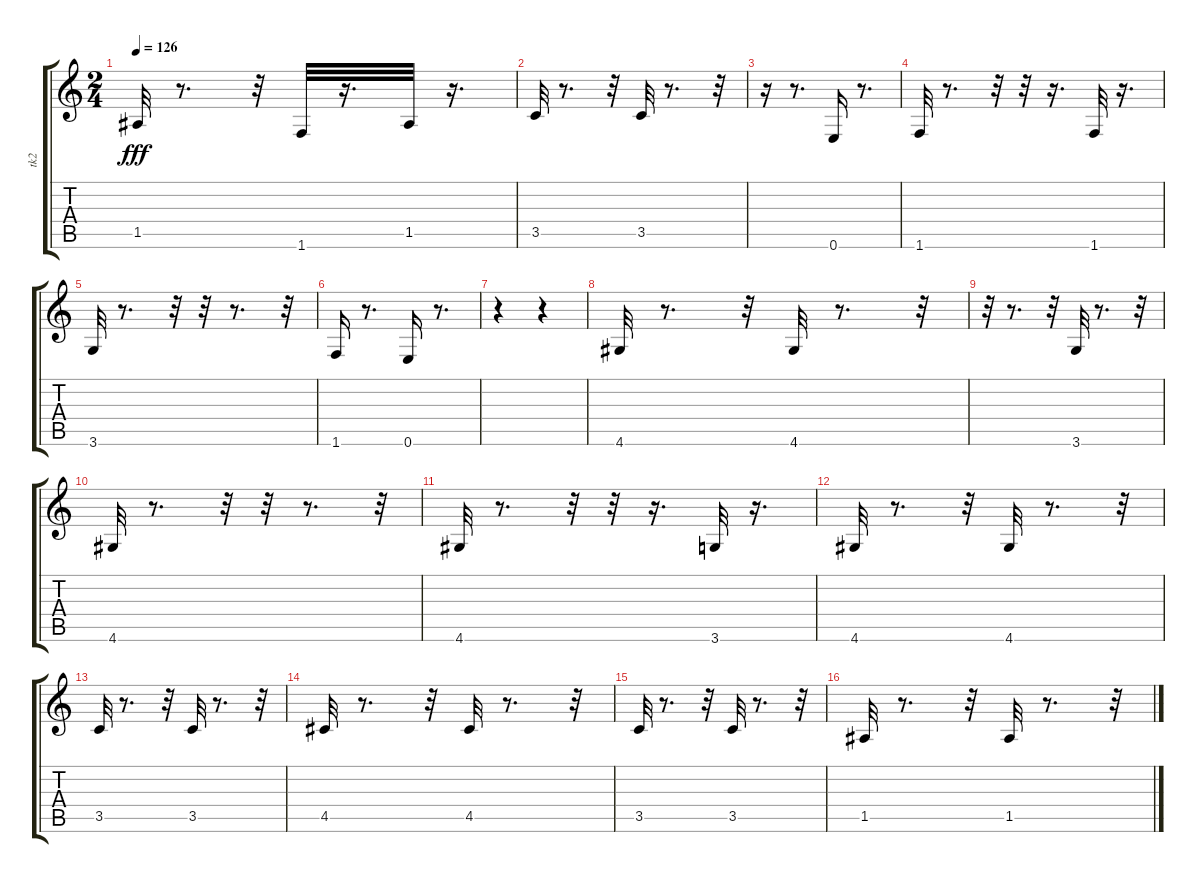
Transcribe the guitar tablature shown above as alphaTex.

\track ("tk2" "tk2") {instrument fretlessbass}
\staff {score tabs}
\tuning (E4 B3 G3 D3 A2 E2) {hide}
\ts (2 4)
\tempo 126
\clef g2
\ks c
1.5.32{dy fff} r.8{d} r.32 1.6.32 r.16{d} 1.5.32 r.16{d} |
3.5.32 r.8{d} r.32 3.5.32 r.8{d} r.32 |
r.16 r.8{d} 0.6.16 r.8{d} |
1.6.32 r.8{d} r.32 r.32 r.16{d} 1.6.32 r.16{d} |
3.6.32 r.8{d} r.32 r.32 r.8{d} r.32 |
1.6.16 r.8{d} 0.6.16 r.8{d} |
r.4 r.4 |
4.6.32 r.8{d} r.32 4.6.32 r.8{d} r.32 |
r.32 r.8{d} r.32 3.6.32 r.8{d} r.32 |
4.6.32 r.8{d} r.32 r.32 r.8{d} r.32 |
4.6.32 r.8{d} r.32 r.32 r.16{d} 3.6.32 r.16{d} |
4.6.32 r.8{d} r.32 4.6.32 r.8{d} r.32 |
3.5.32 r.8{d} r.32 3.5.32 r.8{d} r.32 |
4.5.32 r.8{d} r.32 4.5.32 r.8{d} r.32 |
3.5.32 r.8{d} r.32 3.5.32 r.8{d} r.32 |
1.5.32 r.8{d} r.32 1.5.32 r.8{d} r.32
